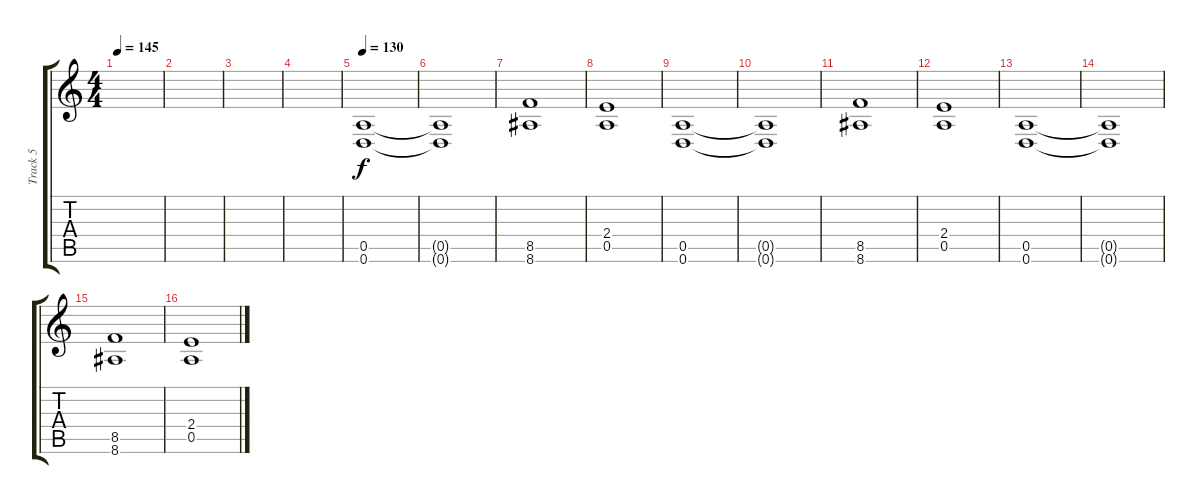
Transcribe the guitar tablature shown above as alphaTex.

\track ("Track 5" "Track 5") {instrument distortionguitar}
\staff {score tabs}
\tuning (E4 B3 G3 D3 A2 D2) {hide}
\ts (4 4)
\tempo 145
\clef g2
\ks c
|
|
|
|
\tempo 130
(0.5 0.6).1 |
(0.5{t} 0.6{t}).1 |
(8.5 8.6).1 |
(2.4 0.5).1 |
(0.5 0.6).1 |
(0.5{t} 0.6{t}).1 |
(8.5 8.6).1 |
(2.4 0.5).1 |
(0.5 0.6).1 |
(0.5{t} 0.6{t}).1 |
(8.5 8.6).1 |
(2.4 0.5).1
